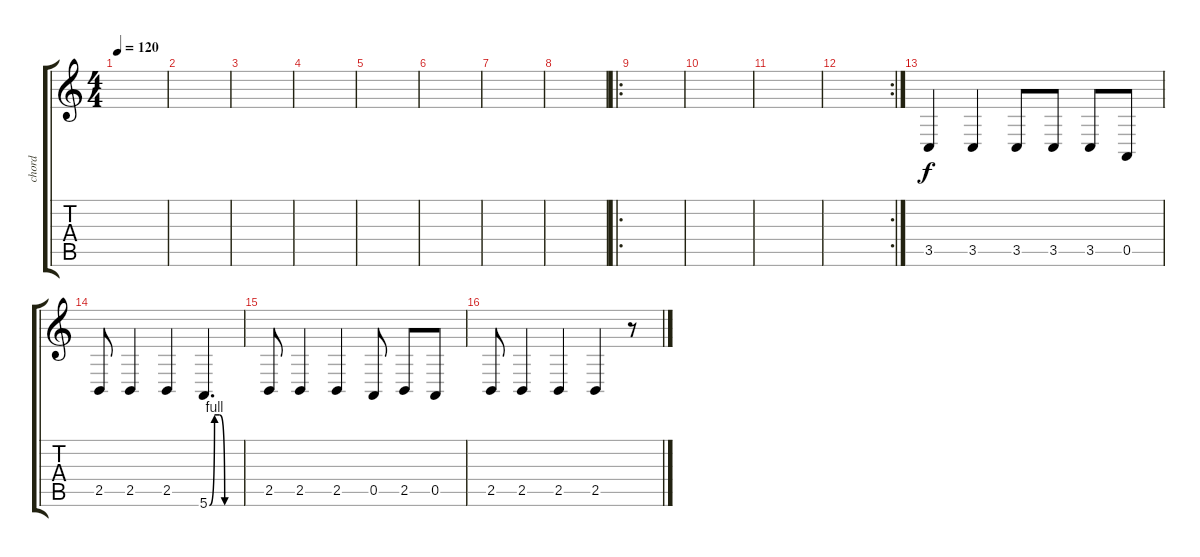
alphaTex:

\track ("chord" "chord") {instrument viola}
\staff {score tabs}
\tuning (E4 B3 G3 D3 A2 E2) {hide}
\ts (4 4)
\tempo 120
\clef g2
\ks c
|
|
|
|
|
|
|
|
\ro
|
|
|
\rc 2
|
3.5.4 3.5.4 3.5.8 3.5.8 3.5.8 0.5.8 |
2.5.8 2.5.4 2.5.4 5.6{be (custom 0 0 10 4 20 4 30 0 60 0)}.4{d} |
2.5.8 2.5.4 2.5.4 0.5.8 2.5.8 0.5.8 |
2.5.8 2.5.4 2.5.4 2.5.4 r.8
